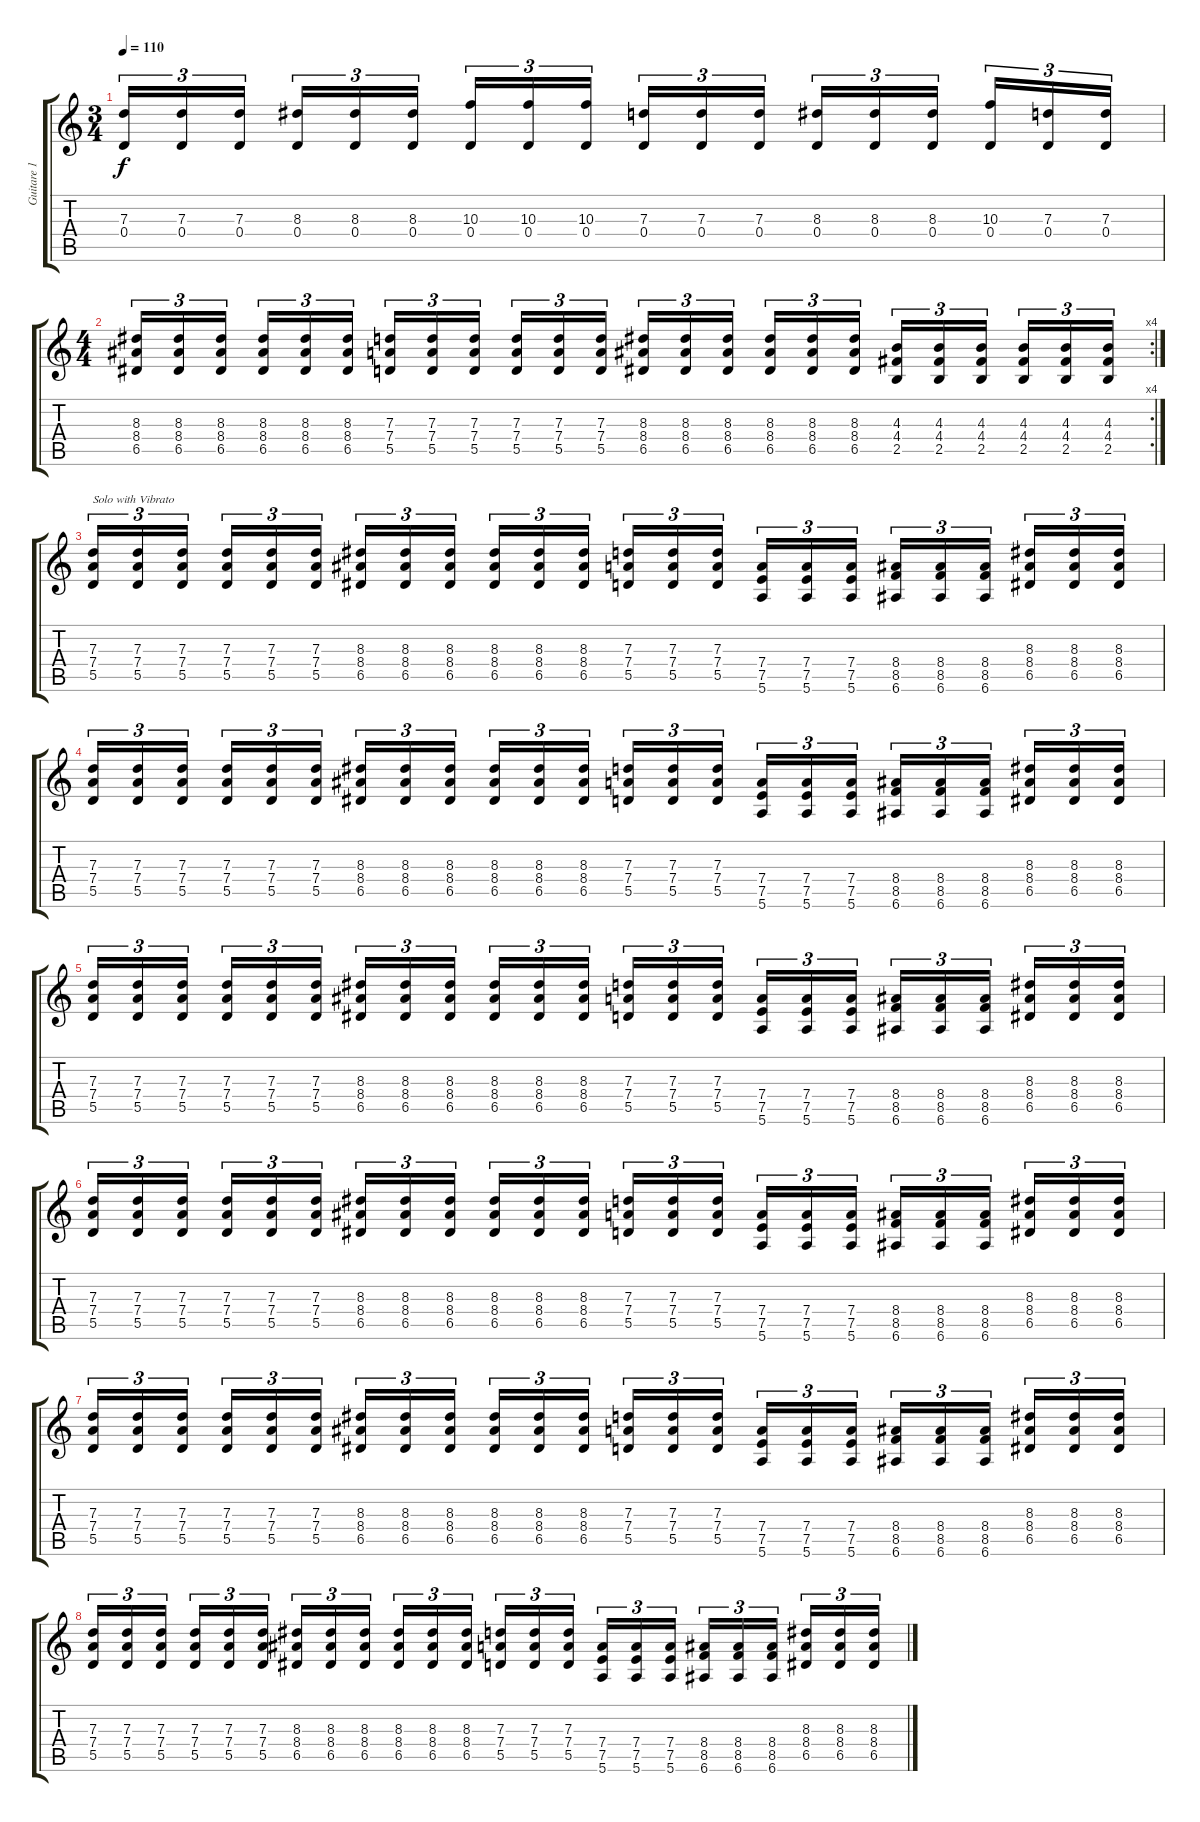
\track ("Guitare 1" "Guitare 1") {instrument distortionguitar}
\staff {score tabs}
\tuning (E4 B3 G3 D3 A2 E2) {hide}
\ts (3 4)
\tempo 110
\clef g2
\ks c
(7.3 0.4).16{tu (3 2) dy f} (7.3 0.4).16{tu (3 2)} (7.3 0.4).16{tu (3 2) beam splitsecondary} (8.3 0.4).16{tu (3 2)} (8.3 0.4).16{tu (3 2)} (8.3 0.4).16{tu (3 2)} (10.3 0.4).16{tu (3 2)} (10.3 0.4).16{tu (3 2)} (10.3 0.4).16{tu (3 2) beam splitsecondary} (7.3 0.4).16{tu (3 2)} (7.3 0.4).16{tu (3 2)} (7.3 0.4).16{tu (3 2)} (8.3 0.4).16{tu (3 2)} (8.3 0.4).16{tu (3 2)} (8.3 0.4).16{tu (3 2) beam splitsecondary} (10.3 0.4).16{tu (3 2)} (7.3 0.4).16{tu (3 2)} (7.3 0.4).16{tu (3 2)} |
\rc 4
\ts (4 4)
(8.3 8.4 6.5).16{tu (3 2)} (8.3 8.4 6.5).16{tu (3 2)} (8.3 8.4 6.5).16{tu (3 2) beam splitsecondary} (8.3 8.4 6.5).16{tu (3 2)} (8.3 8.4 6.5).16{tu (3 2)} (8.3 8.4 6.5).16{tu (3 2)} (7.3 7.4 5.5).16{tu (3 2)} (7.3 7.4 5.5).16{tu (3 2)} (7.3 7.4 5.5).16{tu (3 2) beam splitsecondary} (7.3 7.4 5.5).16{tu (3 2)} (7.3 7.4 5.5).16{tu (3 2)} (7.3 7.4 5.5).16{tu (3 2)} (8.3 8.4 6.5).16{tu (3 2)} (8.3 8.4 6.5).16{tu (3 2)} (8.3 8.4 6.5).16{tu (3 2) beam splitsecondary} (8.3 8.4 6.5).16{tu (3 2)} (8.3 8.4 6.5).16{tu (3 2)} (8.3 8.4 6.5).16{tu (3 2)} (4.3 4.4 2.5).16{tu (3 2)} (4.3 4.4 2.5).16{tu (3 2)} (4.3 4.4 2.5).16{tu (3 2) beam splitsecondary} (4.3 4.4 2.5).16{tu (3 2)} (4.3 4.4 2.5).16{tu (3 2)} (4.3 4.4 2.5).16{tu (3 2)} |
(7.3 7.4 5.5).16{tu (3 2) txt "Solo with Vibrato"} (7.3 7.4 5.5).16{tu (3 2)} (7.3 7.4 5.5).16{tu (3 2) beam splitsecondary} (7.3 7.4 5.5).16{tu (3 2)} (7.3 7.4 5.5).16{tu (3 2)} (7.3 7.4 5.5).16{tu (3 2)} (8.3 8.4 6.5).16{tu (3 2)} (8.3 8.4 6.5).16{tu (3 2)} (8.3 8.4 6.5).16{tu (3 2) beam splitsecondary} (8.3 8.4 6.5).16{tu (3 2)} (8.3 8.4 6.5).16{tu (3 2)} (8.3 8.4 6.5).16{tu (3 2)} (7.3 7.4 5.5).16{tu (3 2)} (7.3 7.4 5.5).16{tu (3 2)} (7.3 7.4 5.5).16{tu (3 2) beam splitsecondary} (7.4 7.5 5.6).16{tu (3 2)} (7.4 7.5 5.6).16{tu (3 2)} (7.4 7.5 5.6).16{tu (3 2)} (8.4 8.5 6.6).16{tu (3 2)} (8.4 8.5 6.6).16{tu (3 2)} (8.4 8.5 6.6).16{tu (3 2) beam splitsecondary} (8.3 8.4 6.5).16{tu (3 2)} (8.3 8.4 6.5).16{tu (3 2)} (8.3 8.4 6.5).16{tu (3 2)} |
(7.3 7.4 5.5).16{tu (3 2)} (7.3 7.4 5.5).16{tu (3 2)} (7.3 7.4 5.5).16{tu (3 2) beam splitsecondary} (7.3 7.4 5.5).16{tu (3 2)} (7.3 7.4 5.5).16{tu (3 2)} (7.3 7.4 5.5).16{tu (3 2)} (8.3 8.4 6.5).16{tu (3 2)} (8.3 8.4 6.5).16{tu (3 2)} (8.3 8.4 6.5).16{tu (3 2) beam splitsecondary} (8.3 8.4 6.5).16{tu (3 2)} (8.3 8.4 6.5).16{tu (3 2)} (8.3 8.4 6.5).16{tu (3 2)} (7.3 7.4 5.5).16{tu (3 2)} (7.3 7.4 5.5).16{tu (3 2)} (7.3 7.4 5.5).16{tu (3 2) beam splitsecondary} (7.4 7.5 5.6).16{tu (3 2)} (7.4 7.5 5.6).16{tu (3 2)} (7.4 7.5 5.6).16{tu (3 2)} (8.4 8.5 6.6).16{tu (3 2)} (8.4 8.5 6.6).16{tu (3 2)} (8.4 8.5 6.6).16{tu (3 2) beam splitsecondary} (8.3 8.4 6.5).16{tu (3 2)} (8.3 8.4 6.5).16{tu (3 2)} (8.3 8.4 6.5).16{tu (3 2)} |
(7.3 7.4 5.5).16{tu (3 2)} (7.3 7.4 5.5).16{tu (3 2)} (7.3 7.4 5.5).16{tu (3 2) beam splitsecondary} (7.3 7.4 5.5).16{tu (3 2)} (7.3 7.4 5.5).16{tu (3 2)} (7.3 7.4 5.5).16{tu (3 2)} (8.3 8.4 6.5).16{tu (3 2)} (8.3 8.4 6.5).16{tu (3 2)} (8.3 8.4 6.5).16{tu (3 2) beam splitsecondary} (8.3 8.4 6.5).16{tu (3 2)} (8.3 8.4 6.5).16{tu (3 2)} (8.3 8.4 6.5).16{tu (3 2)} (7.3 7.4 5.5).16{tu (3 2)} (7.3 7.4 5.5).16{tu (3 2)} (7.3 7.4 5.5).16{tu (3 2) beam splitsecondary} (7.4 7.5 5.6).16{tu (3 2)} (7.4 7.5 5.6).16{tu (3 2)} (7.4 7.5 5.6).16{tu (3 2)} (8.4 8.5 6.6).16{tu (3 2)} (8.4 8.5 6.6).16{tu (3 2)} (8.4 8.5 6.6).16{tu (3 2) beam splitsecondary} (8.3 8.4 6.5).16{tu (3 2)} (8.3 8.4 6.5).16{tu (3 2)} (8.3 8.4 6.5).16{tu (3 2)} |
(7.3 7.4 5.5).16{tu (3 2)} (7.3 7.4 5.5).16{tu (3 2)} (7.3 7.4 5.5).16{tu (3 2) beam splitsecondary} (7.3 7.4 5.5).16{tu (3 2)} (7.3 7.4 5.5).16{tu (3 2)} (7.3 7.4 5.5).16{tu (3 2)} (8.3 8.4 6.5).16{tu (3 2)} (8.3 8.4 6.5).16{tu (3 2)} (8.3 8.4 6.5).16{tu (3 2) beam splitsecondary} (8.3 8.4 6.5).16{tu (3 2)} (8.3 8.4 6.5).16{tu (3 2)} (8.3 8.4 6.5).16{tu (3 2)} (7.3 7.4 5.5).16{tu (3 2)} (7.3 7.4 5.5).16{tu (3 2)} (7.3 7.4 5.5).16{tu (3 2) beam splitsecondary} (7.4 7.5 5.6).16{tu (3 2)} (7.4 7.5 5.6).16{tu (3 2)} (7.4 7.5 5.6).16{tu (3 2)} (8.4 8.5 6.6).16{tu (3 2)} (8.4 8.5 6.6).16{tu (3 2)} (8.4 8.5 6.6).16{tu (3 2) beam splitsecondary} (8.3 8.4 6.5).16{tu (3 2)} (8.3 8.4 6.5).16{tu (3 2)} (8.3 8.4 6.5).16{tu (3 2)} |
(7.3 7.4 5.5).16{tu (3 2)} (7.3 7.4 5.5).16{tu (3 2)} (7.3 7.4 5.5).16{tu (3 2) beam splitsecondary} (7.3 7.4 5.5).16{tu (3 2)} (7.3 7.4 5.5).16{tu (3 2)} (7.3 7.4 5.5).16{tu (3 2)} (8.3 8.4 6.5).16{tu (3 2)} (8.3 8.4 6.5).16{tu (3 2)} (8.3 8.4 6.5).16{tu (3 2) beam splitsecondary} (8.3 8.4 6.5).16{tu (3 2)} (8.3 8.4 6.5).16{tu (3 2)} (8.3 8.4 6.5).16{tu (3 2)} (7.3 7.4 5.5).16{tu (3 2)} (7.3 7.4 5.5).16{tu (3 2)} (7.3 7.4 5.5).16{tu (3 2) beam splitsecondary} (7.4 7.5 5.6).16{tu (3 2)} (7.4 7.5 5.6).16{tu (3 2)} (7.4 7.5 5.6).16{tu (3 2)} (8.4 8.5 6.6).16{tu (3 2)} (8.4 8.5 6.6).16{tu (3 2)} (8.4 8.5 6.6).16{tu (3 2) beam splitsecondary} (8.3 8.4 6.5).16{tu (3 2)} (8.3 8.4 6.5).16{tu (3 2)} (8.3 8.4 6.5).16{tu (3 2)} |
(7.3 7.4 5.5).16{tu (3 2)} (7.3 7.4 5.5).16{tu (3 2)} (7.3 7.4 5.5).16{tu (3 2) beam splitsecondary} (7.3 7.4 5.5).16{tu (3 2)} (7.3 7.4 5.5).16{tu (3 2)} (7.3 7.4 5.5).16{tu (3 2)} (8.3 8.4 6.5).16{tu (3 2)} (8.3 8.4 6.5).16{tu (3 2)} (8.3 8.4 6.5).16{tu (3 2) beam splitsecondary} (8.3 8.4 6.5).16{tu (3 2)} (8.3 8.4 6.5).16{tu (3 2)} (8.3 8.4 6.5).16{tu (3 2)} (7.3 7.4 5.5).16{tu (3 2)} (7.3 7.4 5.5).16{tu (3 2)} (7.3 7.4 5.5).16{tu (3 2) beam splitsecondary} (7.4 7.5 5.6).16{tu (3 2)} (7.4 7.5 5.6).16{tu (3 2)} (7.4 7.5 5.6).16{tu (3 2)} (8.4 8.5 6.6).16{tu (3 2)} (8.4 8.5 6.6).16{tu (3 2)} (8.4 8.5 6.6).16{tu (3 2) beam splitsecondary} (8.3 8.4 6.5).16{tu (3 2)} (8.3 8.4 6.5).16{tu (3 2)} (8.3 8.4 6.5).16{tu (3 2)}
